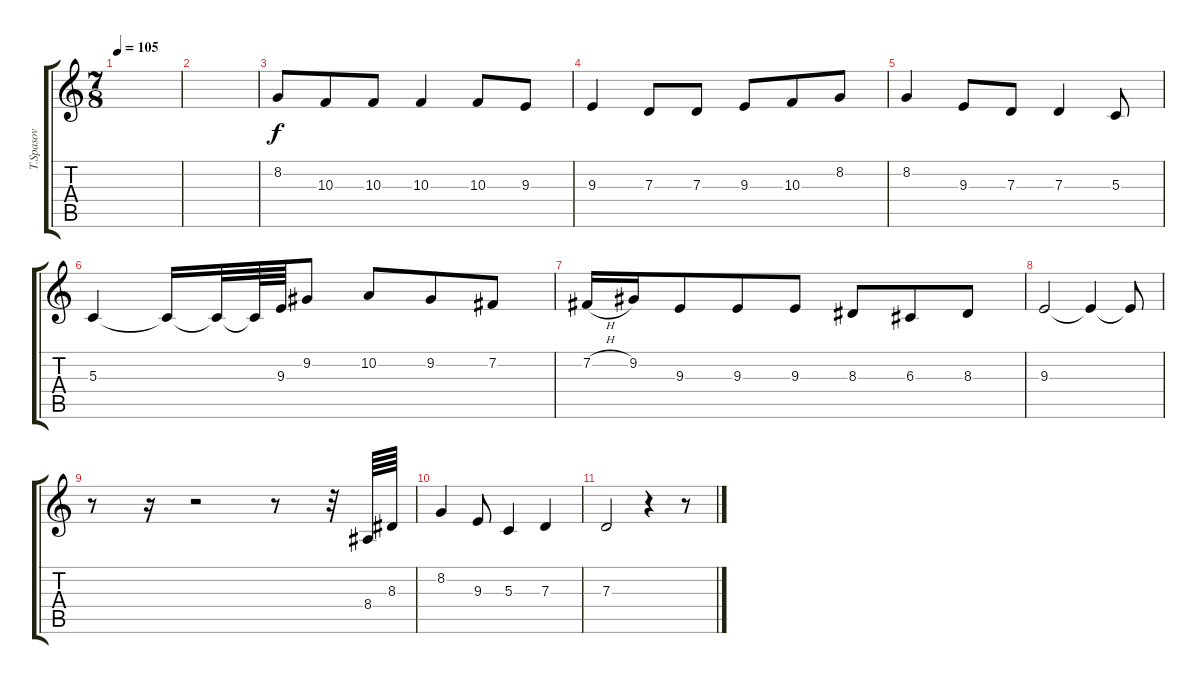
\track ("T.Spasov" "T.Spasov") {instrument choiraahs}
\staff {score tabs}
\tuning (E4 B3 G3 D3 A2 E2) {hide}
\ts (7 8)
\tempo 105
\clef g2
\ks c
|
|
8.2.8 10.3.8 10.3.8 10.3.4 10.3.8 9.3.8 |
9.3.4 7.3.8 7.3.8 9.3.8 10.3.8 8.2.8 |
8.2.4 9.3.8 7.3.8 7.3.4 5.3.8 |
5.3.4 5.3{t}.16 5.3{t}.32 5.3{t}.64 9.3.64 9.2.8 10.2.8 9.2.8 7.2.8 |
7.2{h}.16 9.2.16 9.3.8 9.3.8 9.3.8 8.3.8 6.3.8 8.3.8 |
9.3.2{volume 0} 9.3{t}.4 9.3{t}.8 |
r.8{volume 8} r.16 r.2 r.8 r.32 8.4.64 8.3.64 |
8.2.4{volume 12} 9.3.8 5.3.4 7.3.4 |
7.3.2 r.4 r.8
